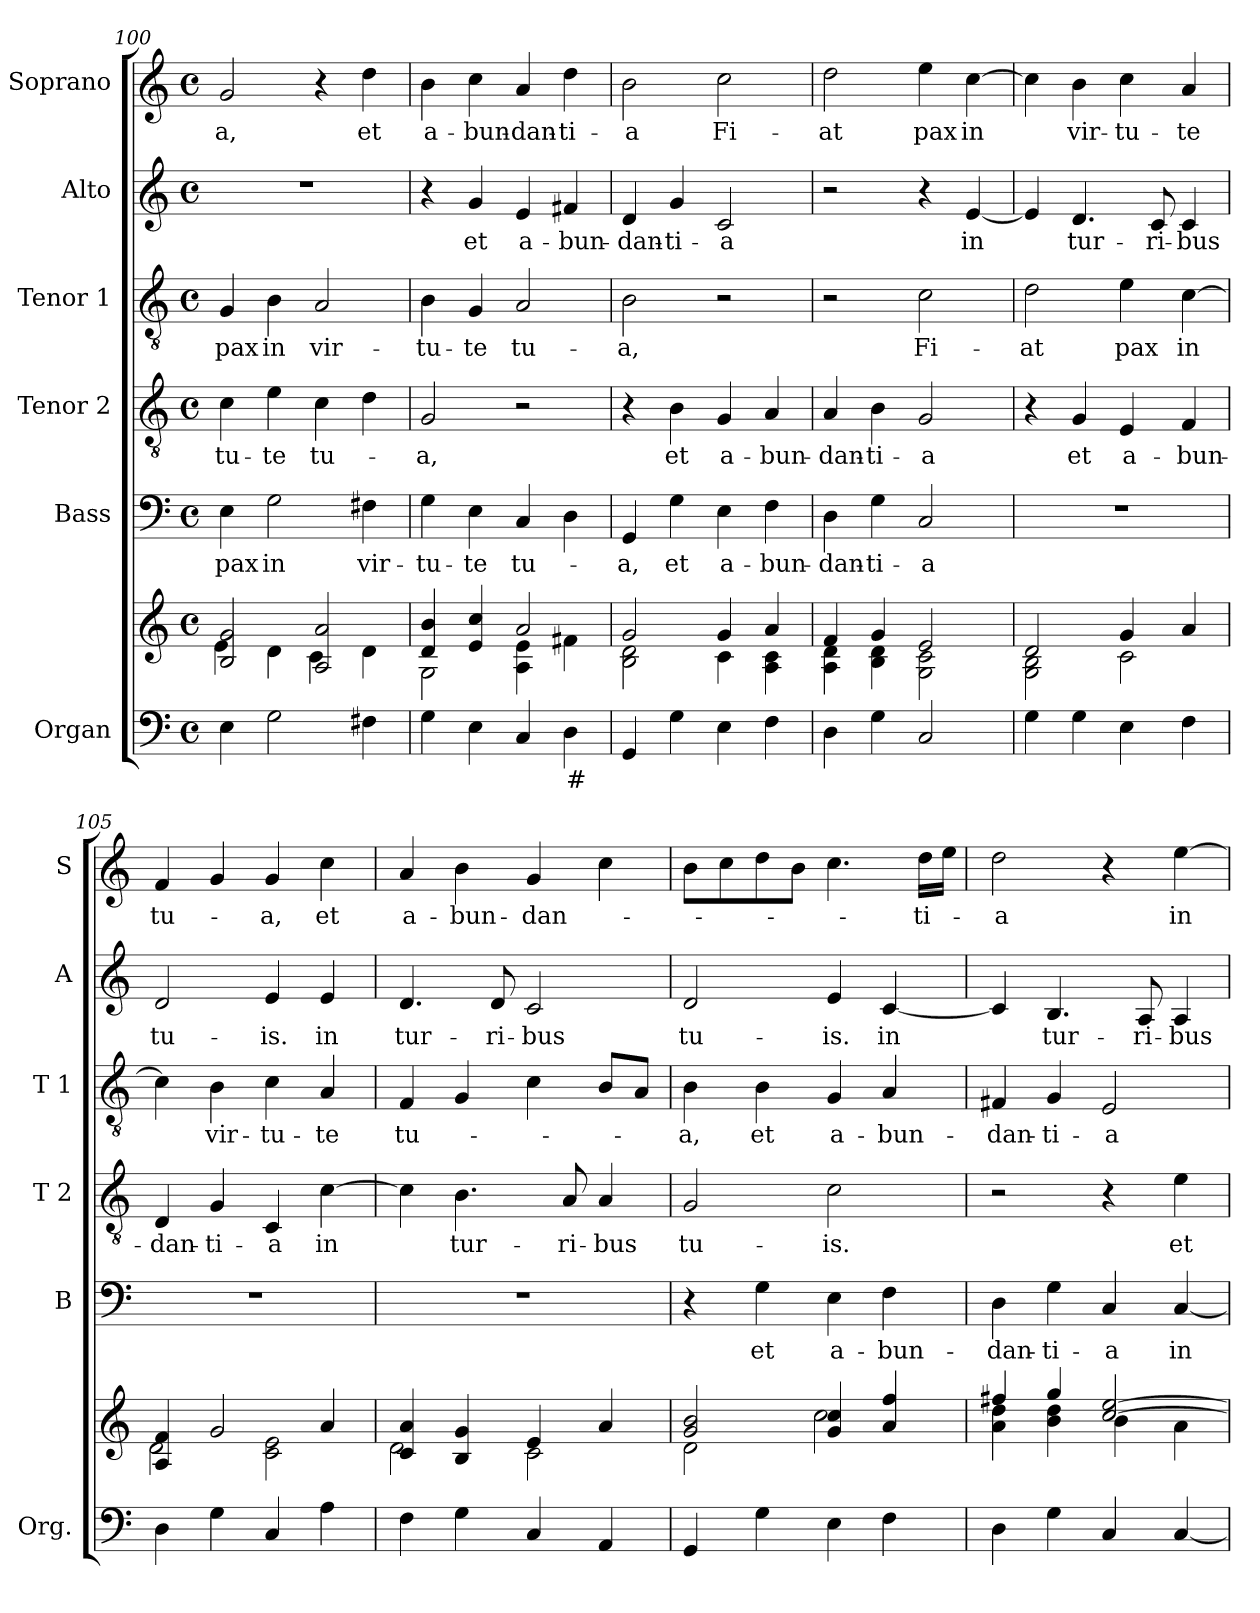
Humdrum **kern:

**kern	**text	**kern	**kern	**text	**kern	**text	**kern	**text	**kern	**text	**kern	**text
*part6	*part6	*part6	*part5	*part5	*part4	*part4	*part3	*part3	*part2	*part2	*part1	*part1
*staff7	*staff7	*staff6	*staff5	*staff5	*staff4	*staff4	*staff3	*staff3	*staff2	*staff2	*staff1	*staff1
*I"Organ	*	*	*I"Bass	*	*I"Tenor 2	*	*I"Tenor 1	*	*I"Alto	*	*I"Soprano	*
*I'Org.	*	*	*I'B	*	*I'T 2	*	*I'T 1	*	*I'A	*	*I'S	*
*clefF4	*	*clefG2	*clefF4	*	*clefGv2	*	*clefGv2	*	*clefG2	*	*clefG2	*
*k[]	*	*k[]	*k[]	*	*k[]	*	*k[]	*	*k[]	*	*k[]	*
*M4/4	*	*M4/4	*M4/4	*	*M4/4	*	*M4/4	*	*M4/4	*	*M4/4	*
*met(c)	*	*met(c)	*met(c)	*	*met(c)	*	*met(c)	*	*met(c)	*	*met(c)	*
=100	=100	=100	=100	=100	=100	=100	=100	=100	=100	=100	=100	=100
*	*	*^	*	*	*	*	*	*	*	*	*	*
!	!	!	!	!	!LO:LY:b	!	!LO:LY:b	!	!LO:LY:b	!	!	!	!LO:LY:b
4E\	.	2B!/ 2g!/	4e!\	4E\	pax	4c\	-tu-	4G/	pax	1r	.	2g/	-a,
!	!	!	!	!	!LO:LY:b	!	!LO:LY:b	!	!LO:LY:b	!	!	!	!
2G\	.	.	4d!\	2G\	in	4e\	-te	4B\	in	.	.	.	.
!	!	!	!	!	!	!	!LO:LY:b	!	!LO:LY:b	!	!	!	!
.	.	2A!/ 2a!/	4c!\	.	.	4c\	tu-	2A/	vir-	.	.	4r	.
!	!	!	!	!	!LO:LY:b	!	!	!	!	!	!	!	!LO:LY:b
4F#X\	.	.	4d!\	4F#X\	vir-	4d\	.	.	.	.	.	4dd\	et
=101	=101	=101	=101	=101	=101	=101	=101	=101	=101	=101	=101	=101	=101
!	!	!	!	!	!LO:LY:b	!	!LO:LY:b	!	!LO:LY:b	!	!	!	!LO:LY:b
4G\	.	4d!/ 4b!/	2G!\	4G\	-tu-	2G/	-a,	4B\	-tu-	4r	.	4b\	a-
!	!	!	!	!	!LO:LY:b	!	!	!	!LO:LY:b	!	!LO:LY:b	!	!LO:LY:b
4E\	.	4e!/ 4cc!/	.	4E\	-te	.	.	4G/	-te	4g/	et	4cc\	-bun-
!	!	!	!	!	!LO:LY:b	!	!	!	!LO:LY:b	!	!LO:LY:b	!	!LO:LY:b
4C/	.	2a!/	4A!\ 4e!\	4C/	tu-	2r	.	2A/	tu-	4e/	a-	4a/	-dan-
!	!LO:LY:b	!	!	!	!	!	!	!	!	!	!LO:LY:b	!	!LO:LY:b
4D\	#	.	4f#X!\	4D\	.	.	.	.	.	4f#X/	-bun-	4dd\	-ti-
=102	=102	=102	=102	=102	=102	=102	=102	=102	=102	=102	=102	=102	=102
!	!	!	!	!	!LO:LY:b	!	!	!	!LO:LY:b	!	!LO:LY:b	!	!LO:LY:b
4GG/	.	2g!/	2B!\ 2d!\	4GG/	-a,	4r	.	2B\	-a,	4d/	-dan-	2b\	-a
!	!	!	!	!	!LO:LY:b	!	!LO:LY:b	!	!	!	!LO:LY:b	!	!
4G\	.	.	.	4G\	et	4B\	et	.	.	4g/	-ti-	.	.
!	!	!	!	!	!LO:LY:b	!	!LO:LY:b	!	!	!	!LO:LY:b	!	!LO:LY:b
4E\	.	4g!/	4c!\	4E\	a-	4G/	a-	2r	.	2c/	-a	2cc\	Fi-
!	!	!	!	!	!LO:LY:b	!	!LO:LY:b	!	!	!	!	!	!
4F\	.	4a!/	4A!\ 4c!\	4F\	-bun-	4A/	-bun-	.	.	.	.	.	.
=103	=103	=103	=103	=103	=103	=103	=103	=103	=103	=103	=103	=103	=103
!	!	!	!	!	!LO:LY:b	!	!LO:LY:b	!	!	!	!	!	!LO:LY:b
4D\	.	4f!/	4A!\ 4d!\	4D\	-dan-	4A/	-dan-	2r	.	2r	.	2dd\	-at
!	!	!	!	!	!LO:LY:b	!	!LO:LY:b	!	!	!	!	!	!
4G\	.	4g!/	4B!\ 4d!\	4G\	-ti-	4B\	-ti-	.	.	.	.	.	.
!	!	!	!	!	!LO:LY:b	!	!LO:LY:b	!	!LO:LY:b	!	!	!	!LO:LY:b
2C/	.	2e!/	2G!\ 2c!\	2C/	-a	2G/	-a	2c\	Fi-	4r	.	4ee\	pax
!	!	!	!	!	!	!	!	!	!	!	!LO:LY:b	!	!LO:LY:b
.	.	.	.	.	.	.	.	.	.	[4e/	in	[4cc\	in
!!LO:LB:g=z
=104	=104	=104	=104	=104	=104	=104	=104	=104	=104	=104	=104	=104	=104
!	!	!	!	!	!	!	!	!	!LO:LY:b	!	!	!	!
4G\	.	2d!/	2G!\ 2B!\	1r	.	4r	.	2d\	-at	4e/]	.	4cc\]	.
!	!	!	!	!	!	!	!LO:LY:b	!	!	!	!LO:LY:b	!	!LO:LY:b
4G\	.	.	.	.	.	4G/	et	.	.	4.d/	tur-	4b\	vir-
!	!	!	!	!	!	!	!LO:LY:b	!	!LO:LY:b	!	!	!	!LO:LY:b
4E\	.	4g!/	2c!\	.	.	4E/	a-	4e\	pax	.	.	4cc\	-tu-
!	!	!	!	!	!	!	!	!	!	!	!LO:LY:b	!	!
.	.	.	.	.	.	.	.	.	.	8c/	-ri-	.	.
!	!	!	!	!	!	!	!LO:LY:b	!	!LO:LY:b	!	!LO:LY:b	!	!LO:LY:b
4F\	.	4a!/	.	.	.	4F/	-bun-	[4c\	in	4c/	-bus	4a/	-te
=105	=105	=105	=105	=105	=105	=105	=105	=105	=105	=105	=105	=105	=105
!	!	!	!	!	!	!	!LO:LY:b	!	!	!	!LO:LY:b	!	!LO:LY:b
4D\	.	4A!/ 4f!/	2d!\	1r	.	4D/	-dan-	4c\]	.	2d/	tu-	4f/	tu-
!	!	!	!	!	!	!	!LO:LY:b	!	!LO:LY:b	!	!	!	!
4G\	.	2g!/	.	.	.	4G/	-ti-	4B\	vir-	.	.	4g/	.
!	!	!	!	!	!	!	!LO:LY:b	!	!LO:LY:b	!	!LO:LY:b	!	!LO:LY:b
4C/	.	.	2c!\ 2e!\	.	.	4C/	-a	4c\	-tu-	4e/	-is.	4g/	-a,
!	!	!	!	!	!	!	!LO:LY:b	!	!LO:LY:b	!	!LO:LY:b	!	!LO:LY:b
4A\	.	4a!/	.	.	.	[4c\	in	4A/	-te	4e/	in	4cc\	et
=106	=106	=106	=106	=106	=106	=106	=106	=106	=106	=106	=106	=106	=106
!	!	!	!	!	!	!	!	!	!LO:LY:b	!	!LO:LY:b	!	!LO:LY:b
4F\	.	4c!/ 4a!/	2d!\	1r	.	4c\]	.	4F/	tu-	4.d/	tur-	4a/	a-
!	!	!	!	!	!	!	!LO:LY:b	!	!	!	!	!	!LO:LY:b
4G\	.	4B!/ 4g!/	.	.	.	4.B\	tur-	4G/	.	.	.	4b\	-bun-
!	!	!	!	!	!	!	!	!	!	!	!LO:LY:b	!	!
.	.	.	.	.	.	.	.	.	.	8d/	-ri-	.	.
!	!	!	!	!	!	!	!	!	!	!	!LO:LY:b	!	!LO:LY:b
4C/	.	4e!/	2c!\	.	.	.	.	4c\	.	2c/	-bus	4g/	-dan-
!	!	!	!	!	!	!	!LO:LY:b	!	!	!	!	!	!
.	.	.	.	.	.	8A/	-ri-	.	.	.	.	.	.
!	!	!	!	!	!	!	!LO:LY:b	!	!	!	!	!	!
4AA/	.	4a!/	.	.	.	4A/	-bus	8B/L	.	.	.	4cc\	.
.	.	.	.	.	.	.	.	8A/J	.	.	.	.	.
=107	=107	=107	=107	=107	=107	=107	=107	=107	=107	=107	=107	=107	=107
!	!	!	!	!	!	!	!LO:LY:b	!	!LO:LY:b	!	!LO:LY:b	!	!
4GG/	.	2g!/ 2b!/	2d!\	4r	.	2G/	tu-	4B\	-a,	2d/	tu-	8b\L	.
.	.	.	.	.	.	.	.	.	.	.	.	8cc\	.
!	!	!	!	!	!LO:LY:b	!	!	!	!LO:LY:b	!	!	!	!
4G\	.	.	.	4G\	et	.	.	4B\	et	.	.	8dd\	.
.	.	.	.	.	.	.	.	.	.	.	.	8b\J	.
!	!	!	!	!	!LO:LY:b	!	!LO:LY:b	!	!LO:LY:b	!	!LO:LY:b	!	!
4E\	.	4g!/ 4cc!/	2cc!\	4E\	a-	2c\	-is.	4G/	a-	4e/	-is.	4.cc\	.
!	!	!	!	!	!LO:LY:b	!	!	!	!LO:LY:b	!	!LO:LY:b	!	!
4F\	.	4a!/ 4ff!/	.	4F\	-bun-	.	.	4A/	-bun-	[4c/	in	.	.
!	!	!	!	!	!	!	!	!	!	!	!	!	!LO:LY:b
.	.	.	.	.	.	.	.	.	.	.	.	16dd\LL	-ti-
.	.	.	.	.	.	.	.	.	.	.	.	16ee\JJ	.
=108	=108	=108	=108	=108	=108	=108	=108	=108	=108	=108	=108	=108	=108
!	!	!	!	!	!LO:LY:b	!	!	!	!LO:LY:b	!	!	!	!LO:LY:b
4D\	.	4ff#X!/	4a!\ 4dd!\	4D\	-dan-	2r	.	4F#X/	-dan-	4c/]	.	2dd\	-a
!	!	!	!	!	!LO:LY:b	!	!	!	!LO:LY:b	!	!LO:LY:b	!	!
4G\	.	4gg!/	4b!\ 4dd!\	4G\	-ti-	.	.	4G/	-ti-	4.B/	tur-	.	.
!	!	!	!	!	!LO:LY:b	!	!	!	!LO:LY:b	!	!	!	!
4C/	.	[2cc!/ [2ee!/	4b!\	4C/	-a	4r	.	2E/	-a	.	.	4r	.
!	!	!	!	!	!	!	!	!	!	!	!LO:LY:b	!	!
.	.	.	.	.	.	.	.	.	.	8A/	-ri-	.	.
!	!	!	!	!	!LO:LY:b	!	!LO:LY:b	!	!	!	!LO:LY:b	!	!LO:LY:b
[4C/	.	.	4a!\	[4C/	in	4e\	et	.	.	4A/	-bus	[4ee\	in
*	*	*v	*v	*	*	*	*	*	*	*	*	*	*
=	=	=	=	=	=	=	=	=	=	=	=	=
*-	*-	*-	*-	*-	*-	*-	*-	*-	*-	*-	*-	*-
